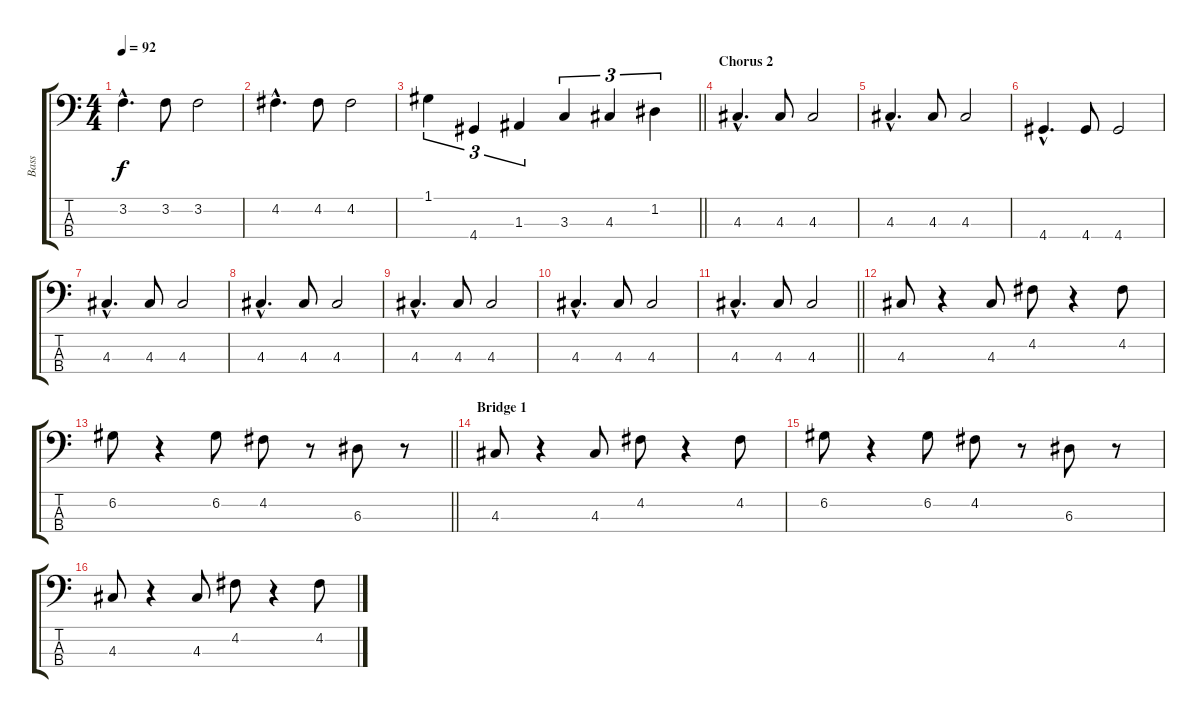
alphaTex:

\track ("Bass" "Bass") {instrument electricbasspick}
\staff {score tabs}
\tuning (G2 D2 A1 E1) {hide}
\ts (4 4)
\tempo 92
\clef f4
\ks c
3.2{hac}.4{d dy f} 3.2.8 3.2.2 |
4.2{hac}.4{d} 4.2.8 4.2.2 |
\barLineRight lightlight
1.1.4{tu (3 2)} 4.4.4{tu (3 2)} 1.3.4{tu (3 2)} 3.3.4{tu (3 2)} 4.3.4{tu (3 2)} 1.2.4{tu (3 2)} |
\section ("" "Chorus 2")
4.3{hac}.4{d} 4.3.8 4.3.2 |
4.3{hac}.4{d} 4.3.8 4.3.2 |
4.4{hac}.4{d} 4.4.8 4.4.2 |
4.3{hac}.4{d} 4.3.8 4.3.2 |
4.3{hac}.4{d} 4.3.8 4.3.2 |
4.3{hac}.4{d} 4.3.8 4.3.2 |
4.3{hac}.4{d} 4.3.8 4.3.2 |
\barLineRight lightlight
4.3{hac}.4{d} 4.3.8 4.3.2 |
4.3.8 r.4 4.3.8 4.2.8 r.4 4.2.8 |
\barLineRight lightlight
6.2.8 r.4 6.2.8 4.2.8 r.8 6.3.8 r.8 |
\section ("" "Bridge 1")
4.3.8 r.4 4.3.8 4.2.8 r.4 4.2.8 |
6.2.8 r.4 6.2.8 4.2.8 r.8 6.3.8 r.8 |
4.3.8 r.4 4.3.8 4.2.8 r.4 4.2.8
